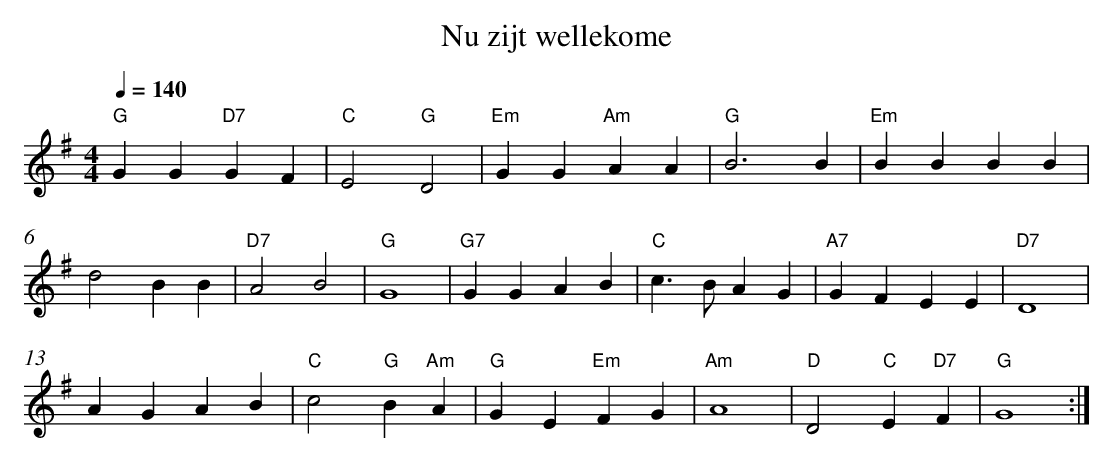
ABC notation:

X:1
T:Nu zijt wellekome
Q:1/4=140
M:4/4
L:1/8
K:G
"G"G2 G2 "D7"G2 F2 | "C"E4 "G"D4 | "Em"G2 G2 "Am"A2 A2 | "G"B6 B2 | "Em"B2 B2 B2 B2 |$
d4 B2 B2 | "D7"A4 B4 | "G"G8 | "G7"G2 G2 A2 B2 | "C"c3 B A2 G2 | "A7"G2 F2 E2 E2 | "D7"D8 |$
A2 G2 A2 B2 | "C"c4 "G"B2 "Am"A2 | "G"G2 E2 "Em"F2 G2 | "Am"A8 | "D"D4 "C"E2 "D7"F2 | "G"G8 :|$
